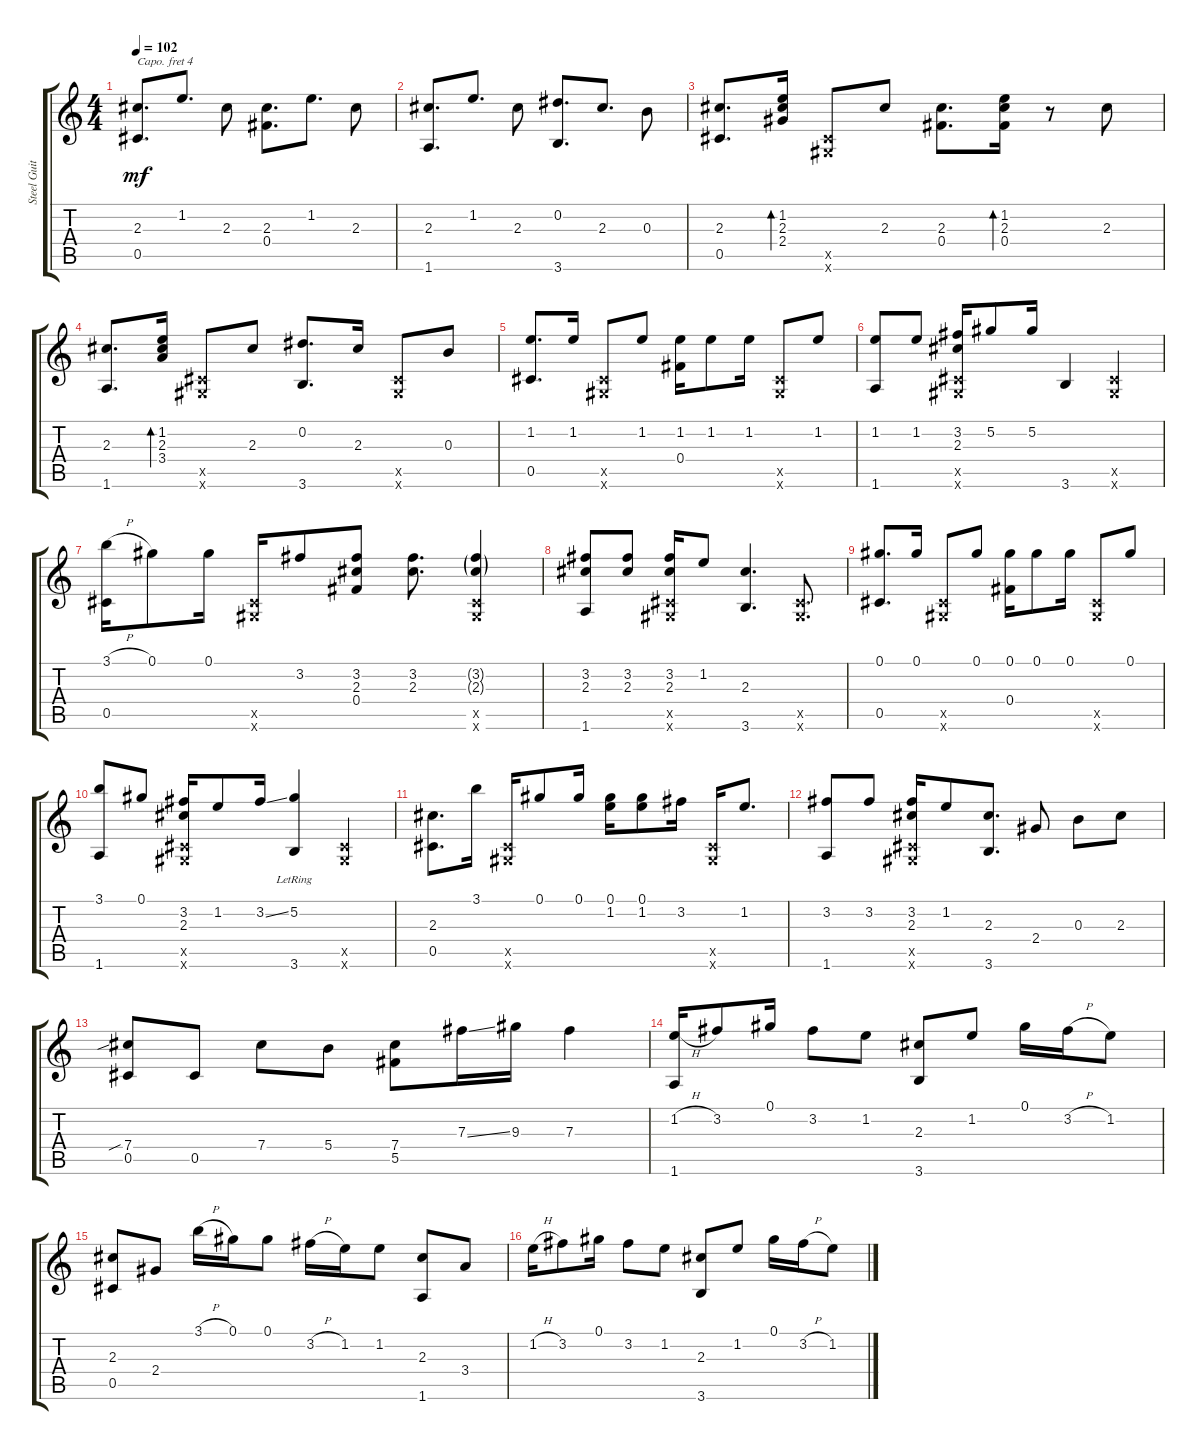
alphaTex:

\track ("Steel Guitar" "Steel Guit") {instrument acousticguitarsteel}
\staff {score tabs}
\capo 4
\tuning (E4 B3 G3 D3 A2 E2) {hide}
\ts (4 4)
\tempo 102
\clef g2
\ks c
(2.3 0.5).8{d dy mf instrument acousticguitarsteel} 1.2.8{d} 2.3.8 (2.3 0.4).8{d} 1.2.8{d} 2.3.8 |
(2.3 1.6).8{d} 1.2.8{d} 2.3.8 (0.2 3.6).8{d} 2.3.8{d} 0.3.8 |
(2.3 0.5).8{d} (1.2 2.3 2.4).16{bd 30} (0.5{x} 0.6{x}).8 2.3.8 (2.3 0.4).8{d} (1.2 2.3 0.4).16{bd 30} r.8 2.3.8 |
(2.3 1.6).8{d} (1.2 2.3 3.4).16{bd 30} (0.5{x} 0.6{x}).8 2.3.8 (0.2 3.6).8{d} 2.3.16 (0.5{x} 0.6{x}).8 0.3.8 |
(1.2 0.5).8{d} 1.2.16 (0.5{x} 0.6{x}).8 1.2.8 (1.2 0.4).16 1.2.8 1.2.16 (0.5{x} 0.6{x}).8 1.2.8 |
(1.2 1.6).8 1.2.8 (3.2 2.3 0.5{x} 0.6{x}).16 5.2.8 5.2.16 3.6.4 (0.5{x} 0.6{x}).4 |
(3.1{h} 0.5).16 0.1.8 0.1.16 (0.5{x} 0.6{x}).16 3.2.8 (3.2 2.3 0.4).8 (3.2 2.3).8{d} (3.2{g} 2.3{g} 0.5{x} 0.6{x}).4 |
(3.2 2.3 1.6).8 (3.2 2.3).8 (3.2 2.3 0.5{x} 0.6{x}).16 1.2.8 (2.3 3.6).4{d} (0.5{x} 0.6{x}).8{d} |
(0.1 0.5).8{d} 0.1.16 (0.5{x} 0.6{x}).8 0.1.8 (0.1 0.4).16 0.1.8 0.1.16 (0.5{x} 0.6{x}).8 0.1.8 |
(3.1 1.6).8 0.1.8 (3.2 2.3 0.5{x} 0.6{x}).16 1.2.8 3.2{ss}.16 (5.2{lr} 3.6).4 (0.5{x} 0.6{x}).4 |
(2.3 0.5).8{d} 3.1.16 (0.5{x} 0.6{x}).16 0.1.8 0.1.16 (0.1 1.2).16 (0.1 1.2).8 3.2.16 (0.5{x} 0.6{x}).16 1.2.8{d} |
(3.2 1.6).8 3.2.8 (3.2 2.3 0.5{x} 0.6{x}).16 1.2.8 (2.3 3.6).8{d} 2.4.8 0.3.8 2.3.8 |
(7.4{sib} 0.5).8 0.5.8 7.4.8 5.4.8 (7.4 5.5).8 7.3{ss}.16 9.3.16 7.3.4 |
(1.2{h} 1.6).16 3.2.8 0.1.16 3.2.8 1.2.8 (2.3 3.6).8 1.2.8 0.1.16 3.2{h}.16 1.2.8 |
(2.3 0.5).8 2.4.8 3.1{h}.16 0.1.16 0.1.8 3.2{h}.16 1.2.16 1.2.8 (2.3 1.6).8 3.4.8 |
1.2{h}.16 3.2.8 0.1.16 3.2.8 1.2.8 (2.3 3.6).8 1.2.8 0.1.16 3.2{h}.16 1.2.8
